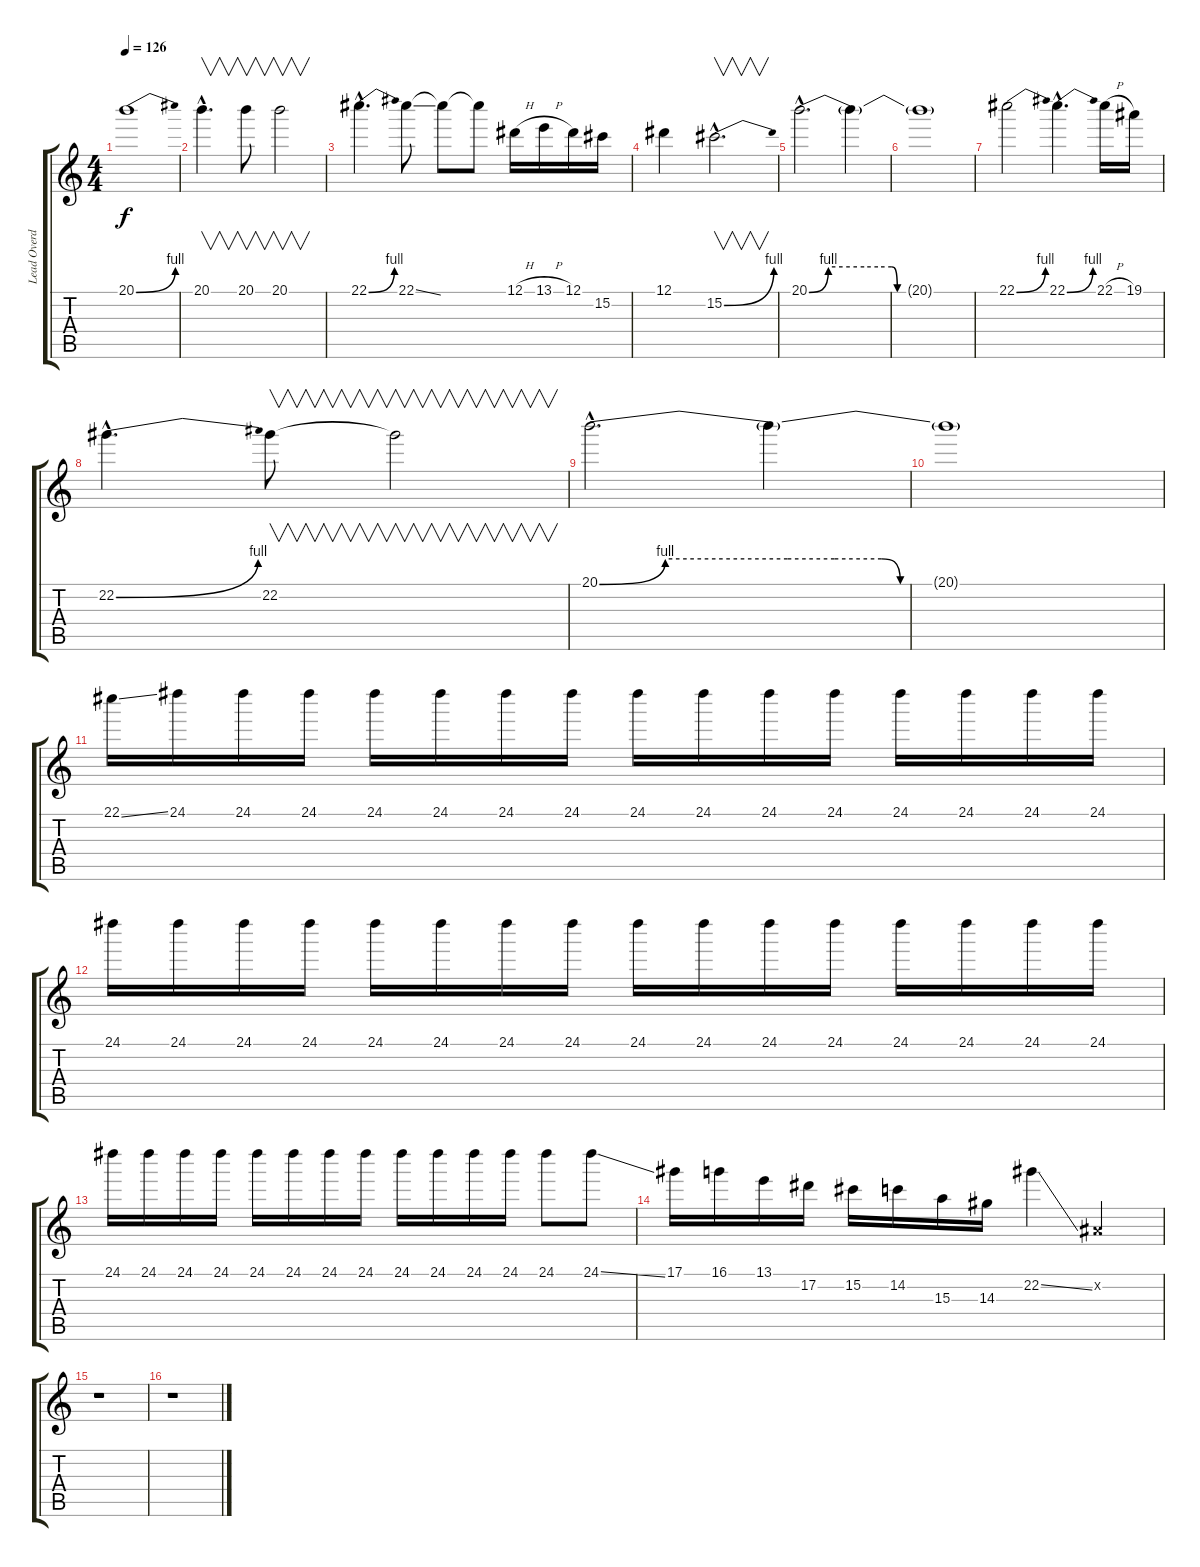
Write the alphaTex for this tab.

\track ("Lead Overdub" "Lead Overd") {instrument distortionguitar}
\staff {score tabs}
\tuning (Eb4 Bb3 Gb3 Db3 Ab2 Eb2) {hide}
\ts (4 4)
\tempo 126
\clef g2
\ks c
20.1{be (bend 0 0 60 4)}.1{dy f} |
20.1{hac}.4{v d} 20.1.8{v} 20.1.2{v} |
22.1{be (bend 0 0 60 4) hac}.4{d} 22.1{ss}.8 22.1{t}.8 22.1{t}.8 12.1{h}.16 13.1{h}.16 12.1.16 15.2.16 |
12.1.4 15.2{be (bend 0 0 60 4) hac}.2{v d} |
20.1{be (custom 0 0 7 4 20 4 25 4 30 4 32 0 60 0) hac}.2{d} 20.1{t}.4 |
20.1{t}.1 |
22.1{be (bend 0 0 60 4)}.2 22.1{be (bend 0 0 60 4) hac}.4{d} 22.1{h}.16 19.1.16 |
22.2{be (bend 0 0 60 4) hac}.4{d} 22.2.8{v} 22.2{t}.2{v} |
20.1{be (custom 0 0 7 4 20 4 25 4 30 4 32 0 60 0) hac}.2{d} 20.1{t}.4 |
20.1{t}.1 |
22.1{ss}.16 24.1.16 24.1.16 24.1.16 24.1.16 24.1.16 24.1.16 24.1.16 24.1.16 24.1.16 24.1.16 24.1.16 24.1.16 24.1.16 24.1.16 24.1.16 |
24.1.16 24.1.16 24.1.16 24.1.16 24.1.16 24.1.16 24.1.16 24.1.16 24.1.16 24.1.16 24.1.16 24.1.16 24.1.16 24.1.16 24.1.16 24.1.16 |
24.1.16 24.1.16 24.1.16 24.1.16 24.1.16 24.1.16 24.1.16 24.1.16 24.1.16 24.1.16 24.1.16 24.1.16 24.1.8 24.1{ss}.8 |
17.1.16 16.1.16 13.1.16 17.2.16 15.2.16 14.2.16 15.3.16 14.3.16 22.2{ss}.4 0.2{x}.4 |
r.1 |
r.1
